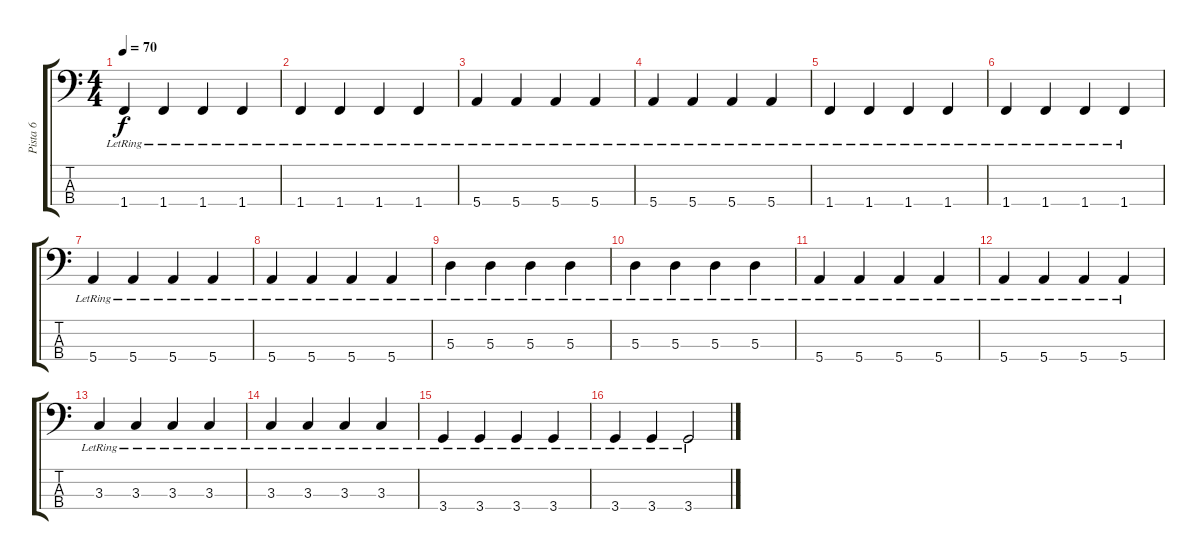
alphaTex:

\track ("Pista 6" "Pista 6") {instrument electricbassfinger}
\staff {score tabs}
\tuning (G2 D2 A1 E1) {hide}
\ts (4 4)
\tempo 70
\clef f4
\ks c
1.4{lr}.4{dy f} 1.4{lr}.4 1.4{lr}.4 1.4{lr}.4 |
1.4{lr}.4 1.4{lr}.4 1.4{lr}.4 1.4{lr}.4 |
5.4{lr}.4 5.4{lr}.4 5.4{lr}.4 5.4{lr}.4 |
5.4{lr}.4 5.4{lr}.4 5.4{lr}.4 5.4{lr}.4 |
1.4{lr}.4 1.4{lr}.4 1.4{lr}.4 1.4{lr}.4 |
1.4{lr}.4 1.4{lr}.4 1.4{lr}.4 1.4{lr}.4 |
5.4{lr}.4 5.4{lr}.4 5.4{lr}.4 5.4{lr}.4 |
5.4{lr}.4 5.4{lr}.4 5.4{lr}.4 5.4{lr}.4 |
5.3{lr}.4 5.3{lr}.4 5.3{lr}.4 5.3{lr}.4 |
5.3{lr}.4 5.3{lr}.4 5.3{lr}.4 5.3{lr}.4 |
5.4{lr}.4 5.4{lr}.4 5.4{lr}.4 5.4{lr}.4 |
5.4{lr}.4 5.4{lr}.4 5.4{lr}.4 5.4{lr}.4 |
3.3{lr}.4 3.3{lr}.4 3.3{lr}.4 3.3{lr}.4 |
3.3{lr}.4 3.3{lr}.4 3.3{lr}.4 3.3{lr}.4 |
3.4{lr}.4 3.4{lr}.4 3.4{lr}.4 3.4{lr}.4 |
3.4{lr}.4 3.4{lr}.4 3.4{lr}.2
